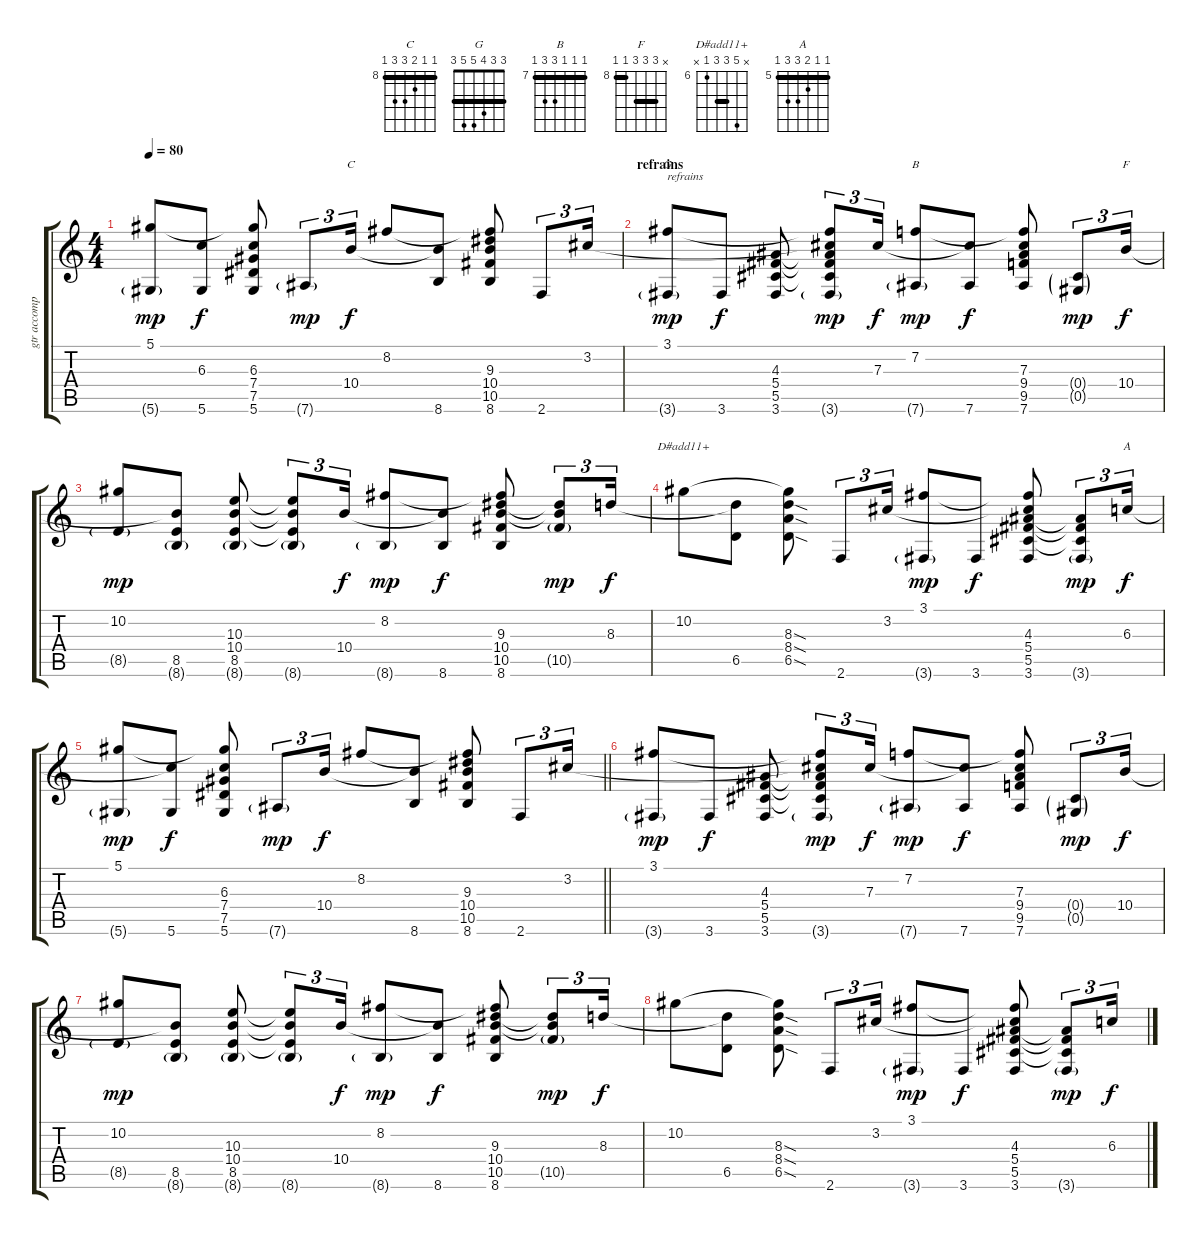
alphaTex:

\track ("gtr accompagnement" "gtr accomp") {instrument acousticguitarnylon}
\staff {score tabs}
\tuning (Eb4 Bb3 Gb3 Db3 Ab2 Eb2) {hide}
\chord ("C" 8 8 9 10 10 8) {firstfret 8 barre 8}
\chord ("G" 3 3 4 5 5 3) {barre 3}
\chord ("B" 7 7 7 9 9 7) {firstfret 7 barre 7}
\chord ("F" x 10 10 10 8 8) {firstfret 8 barre (8 10)}
\chord ("D#add11+" x 10 8 8 6 x) {firstfret 6 barre 8}
\chord ("A" 5 5 6 7 7 5) {firstfret 5 barre 5}
\ts (4 4)
\tempo 80
\clef g2
\ks c
(5.1 5.6{g}).8{dy mp} (6.3{t} 5.6).8{dy f} (5.1{t} 6.3 7.4 7.5 5.6).8 7.6{g}.8{tu (3 2) dy mp} 10.4.16{tu (3 2) ch "C" dy f} 8.2.8 (10.4{t} 8.6).8 (8.2{t} 9.3 10.4 10.5 8.6).8 2.6.8{tu (3 2)} 3.2.16{tu (3 2)} |
\section ("" "refrains")
(3.1 3.6{g}).8{ch "G" txt "refrains" dy mp} 3.6.8{dy f} (4.3 5.4 5.5 3.6).8 (3.1{t} 3.2{t} 4.3{t} 5.4{t} 5.5{t} 3.6{g}).8{tu (3 2) dy mp} 7.3.16{tu (3 2) dy f} (7.2 7.6{g}).8{ch "B" dy mp} (7.3{t} 7.6).8{dy f} (7.2{t} 7.3 9.4 9.5 7.6).8 (0.4{g} 0.5{g}).8{tu (3 2) dy mp} 10.4.16{tu (3 2) ch "F" dy f} |
(10.2 8.5{g}).8{dy mp} (10.4{t} 8.5 8.6{g}).8 (10.3 10.4 8.5 8.6{g}).8 (10.3{t} 10.4{t} 8.5{t} 8.6{g}).8{tu (3 2)} 10.4.16{tu (3 2) dy f} (8.2 8.6{g}).8{dy mp} (10.4{t} 8.6).8{dy f} (8.2{t} 9.3 10.4 10.5 8.6).8 (9.3{t} 10.4{t} 10.5{g}).8{tu (3 2) dy mp} 8.3.16{tu (3 2) dy f} |
10.2.8{ch "D#add11+"} (8.3{t} 6.5).8 (10.2{t} 8.3{sod} 8.4{sod} 6.5{sod}).8 2.6.8{tu (3 2)} 3.2.16{tu (3 2)} (3.1 3.6{g}).8{dy mp} 3.6.8{dy f} (3.1{t} 3.2{t} 4.3 5.4 5.5 3.6).8 (4.3{t} 5.4{t} 5.5{t} 3.6{g}).8{tu (3 2) dy mp} 6.3.16{tu (3 2) ch "A" dy f} |
\barLineRight lightlight
(5.1 5.6{g}).8{dy mp} (6.3{t} 5.6).8{dy f} (5.1{t} 6.3 7.4 7.5 5.6).8 7.6{g}.8{tu (3 2) dy mp} 10.4.16{tu (3 2) dy f} 8.2.8 (10.4{t} 8.6).8 (8.2{t} 9.3 10.4 10.5 8.6).8 2.6.8{tu (3 2)} 3.2.16{tu (3 2)} |
(3.1 3.6{g}).8{dy mp} 3.6.8{dy f} (4.3 5.4 5.5 3.6).8 (3.1{t} 3.2{t} 4.3{t} 5.4{t} 5.5{t} 3.6{g}).8{tu (3 2) dy mp} 7.3.16{tu (3 2) dy f} (7.2 7.6{g}).8{dy mp} (7.3{t} 7.6).8{dy f} (7.2{t} 7.3 9.4 9.5 7.6).8 (0.4{g} 0.5{g}).8{tu (3 2) dy mp} 10.4.16{tu (3 2) dy f} |
(10.2 8.5{g}).8{dy mp} (10.4{t} 8.5 8.6{g}).8 (10.3 10.4 8.5 8.6{g}).8 (10.3{t} 10.4{t} 8.5{t} 8.6{g}).8{tu (3 2)} 10.4.16{tu (3 2) dy f} (8.2 8.6{g}).8{dy mp} (10.4{t} 8.6).8{dy f} (8.2{t} 9.3 10.4 10.5 8.6).8 (9.3{t} 10.4{t} 10.5{g}).8{tu (3 2) dy mp} 8.3.16{tu (3 2) dy f} |
10.2.8 (8.3{t} 6.5).8 (10.2{t} 8.3{sod} 8.4{sod} 6.5{sod}).8 2.6.8{tu (3 2)} 3.2.16{tu (3 2)} (3.1 3.6{g}).8{dy mp} 3.6.8{dy f} (3.1{t} 3.2{t} 4.3 5.4 5.5 3.6).8 (4.3{t} 5.4{t} 5.5{t} 3.6{g}).8{tu (3 2) dy mp} 6.3.16{tu (3 2) dy f}
